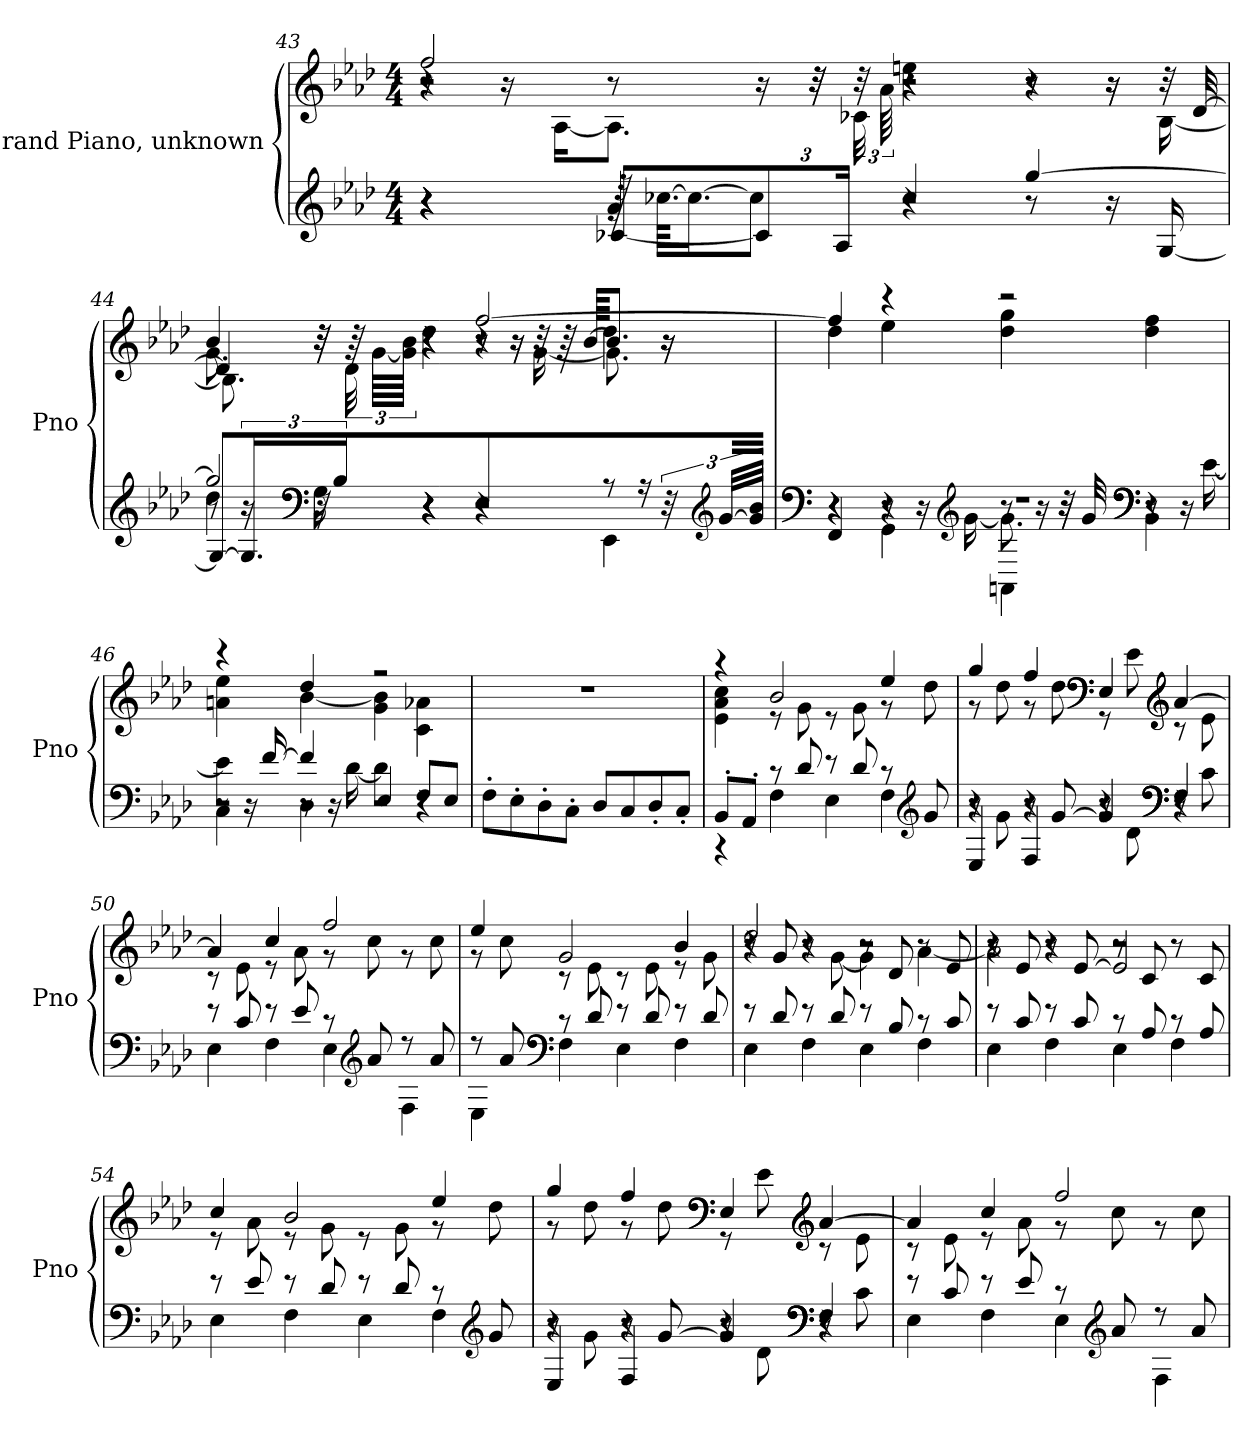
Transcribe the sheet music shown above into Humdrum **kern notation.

**kern	**kern
*part1	*part1
*staff2	*staff1
*I"Grand Piano, unknown	*
*I'Pno	*
!!LO:LB:g=z
*clefG2	*clefG2
*k[b-e-a-d-]	*k[b-e-a-d-]
*M4/4	*M4/4
=43	=43
*^	*^
*	*^	*	*^
*	*	*	*	*	*^
4r	4r	4r	2ff/	8r	2r	4r
.	.	.	.	16r	.	.
.	.	.	.	[16A-\KL	.	.
4a-/	[8c-X/L	128r	.	8.A-\J]	.	8r
.	.	[64.cc-X\KKLL	.	.	.	.
.	.	16.cc-\J_	.	.	.	.
*	*Xbrackettup	*	*	*	*	*
.	12c-/]	8cc-\J]	.	.	.	16r
.	.	.	.	32r	.	32r
.	24A-/Jk	.	.	.	.	.
.	.	.	.	48r	.	32c-X\
.	.	.	.	96a-\	.	.
4r	4cc-/	2r	2r	4een\	4r	4r
[4gg/	8r	.	.	4r	8r	8r
.	16r	.	.	.	16r	16r
.	[16G/	.	.	.	32r	[16B-\
.	.	.	.	.	[32d-/	.
!!LO:LB:g=z	!!	!!	!!
=44	=44	=44	=44	=44	=44	=44
*	*	*^	*	*	*	*
2gg/]	4dd-\	8G/L_	8r	4b-/	8.g\	4d-/]	8.B-\]
*	*	*brackettup	*	*	*	*	*
.	.	24.G/Jk]	16r	.	.	.	.
*clefF4	*	*	*	*	*	*	*
.	.	48r	16G\	.	32r	.	32r
.	.	24B-/	.	.	.	.	.
.	.	.	.	.	96r	.	32d-\
.	.	.	.	.	[96g\LLLL	.	.
.	.	.	.	.	96g\] 96b-\JJJJ	.	.
.	4r	4r	4r	4r	4dd-\	4r	4r
2r	2r	4E-/	4r	[2ff/	4r	8r	8r
.	.	.	.	.	.	16r	16r
.	.	.	.	.	.	32r	[16g\
.	.	.	.	.	.	64r	.
.	.	.	.	.	.	[64b-/KKKL	.
.	.	8r	4EE-\	.	4dd-\	8.b-/J]	8.g\]
.	.	16r	.	.	.	.	.
.	.	48r	.	.	.	16r	16r
*clefG2	*	*	*	*	*	*	*
.	.	[48g/LLL	.	.	.	.	.
.	.	48g/] 48b-/JJJ	.	.	.	.	.
*	*	*	*	*v	*v	*v	*v
=45	=45	=45	=45	=45
*clefF4	*	*	*	*
*	*	*	*	*^
1r	4r	4FF/	4r	4ff/]	4dd-\
.	8r	4r	4GG\	4r	4ee-\
.	16r	.	.	.	.
*clefG2	*	*	*	*	*
.	[16g\	.	.	.	.
.	8.g\]	8r	4AAn\	2r	4dd-\ 4gg\
.	.	16r	.	.	.
.	16r	32r	.	.	.
.	.	32g/	.	.	.
*clefF4	*	*	*	*	*
.	8r	4r	4BB-\	.	4dd-\ 4ff\
.	16r	.	.	.	.
.	[16e-\	.	.	.	.
!!LO:LB:g=z	!!
=46	=46	=46	=46	=46	=46
8r	4e-\]	2r	4C\	4r	4an\ 4ee-\
16r	.	.	.	.	.
[16f/	.	.	.	.	.
4f/]	8r	.	4D-\	4dd-/	[4b-\
.	16r	.	.	.	.
.	[16d-\	.	.	.	.
2r	4d-\]	4E-/	2r	2r	4g\ 4b-\]
.	4r	8F/L	.	.	4c\ 4a-X\
.	.	8E-/J	.	.	.
*v	*v	*v	*v	*	*
*	*v	*v
=47	=47
8F'\L	1r
8E-'\	.
8D-'\	.
8C'\J	.
8D-/L	.
8C/	.
8D-'/	.
8C'/J	.
=48	=48
*^	*^
8BB-'/L	4r	4r	4e-\ 4a-\ 4cc\
8AA-'/J	.	.	.
8r	4F\	2b-/	8r
8d-/	.	.	8g\
8r	4E-\	.	8r
8d-/	.	.	8g\
8r	4F\	4ee-/	8r
*clefG2	*	*	*
8g/	.	.	8dd-\
!!LO:LB:g=z	!!
=49	=49	=49	=49
*	*^	*	*
4r	8r	4E-/	4gg/	8r
.	8g\	.	.	8dd-\
8r	4r	4F/	4ff/	8r
[8g/	.	.	.	8dd-\
*	*	*	*clefF4	*
4g/]	8r	4r	4E-/	8r
.	8d-\	.	.	8e-\
*clefF4	*	*	*clefG2	*
4r	8r	4F/	[4a-/	8r
.	8c\	.	.	8e-\
*	*v	*v	*	*
=50	=50	=50	=50
8r	4E-\	4a-/]	8r
8c/	.	.	8e-\
8r	4F\	4cc/	8r
8e-/	.	.	8a-\
8r	4E-\	2ff/	8r
*clefG2	*	*	*
8a-/	.	.	8cc\
8r	4F\	.	8r
8a-/	.	.	8cc\
=51	=51	=51	=51
8r	4E-\	4ee-/	8r
8a-/	.	.	8cc\
*clefF4	*	*	*
8r	4F\	2g/	8r
8d-/	.	.	8e-\
8r	4E-\	.	8r
8d-/	.	.	8e-\
8r	4F\	4b-/	8r
8d-/	.	.	8g\
!!LO:PB:g=z
=52	=52	=52	=52
*	*	*	*^
8r	4E-\	2dd-/	4r	8r
8d-/	.	.	.	8g/
8r	4F\	.	8r	4r
8d-/	.	.	[8g\	.
8r	4E-\	2r	4g\]	8r
8B-/	.	.	.	8d-/
8r	4F\	.	[4a-\	8r
8c/	.	.	.	8e-/
=53	=53	=53	=53	=53
8r	4E-\	4r	2a-\]	8r
8c/	.	.	.	8e-/
8r	4F\	8r	.	4r
8c/	.	[8e-/	.	.
8r	4E-\	2e-/]	2r	8r
8A-/	.	.	.	8c/
8r	4F\	.	.	8r
8A-/	.	.	.	8c/
*	*	*	*v	*v
=54	=54	=54	=54
8r	4E-\	4cc/	8r
8e-/	.	.	8a-\
8r	4F\	2b-/	8r
8d-/	.	.	8g\
8r	4E-\	.	8r
8d-/	.	.	8g\
8r	4F\	4ee-/	8r
*clefG2	*	*	*
8g/	.	.	8dd-\
!!LO:LB:g=z	!!
=55	=55	=55	=55
*	*^	*	*
4r	8r	4E-/	4gg/	8r
.	8g\	.	.	8dd-\
8r	4r	4F/	4ff/	8r
[8g/	.	.	.	8dd-\
*	*	*	*clefF4	*
4g/]	8r	4r	4E-/	8r
.	8d-\	.	.	8e-\
*clefF4	*	*	*clefG2	*
4r	8r	4F/	[4a-/	8r
.	8c\	.	.	8e-\
*	*v	*v	*	*
=56	=56	=56	=56
8r	4E-\	4a-/]	8r
8c/	.	.	8e-\
8r	4F\	4cc/	8r
8e-/	.	.	8a-\
8r	4E-\	2ff/	8r
*clefG2	*	*	*
8a-/	.	.	8cc\
8r	4F\	.	8r
8a-/	.	.	8cc\
*v	*v	*	*
*	*v	*v
=	=
*-	*-
